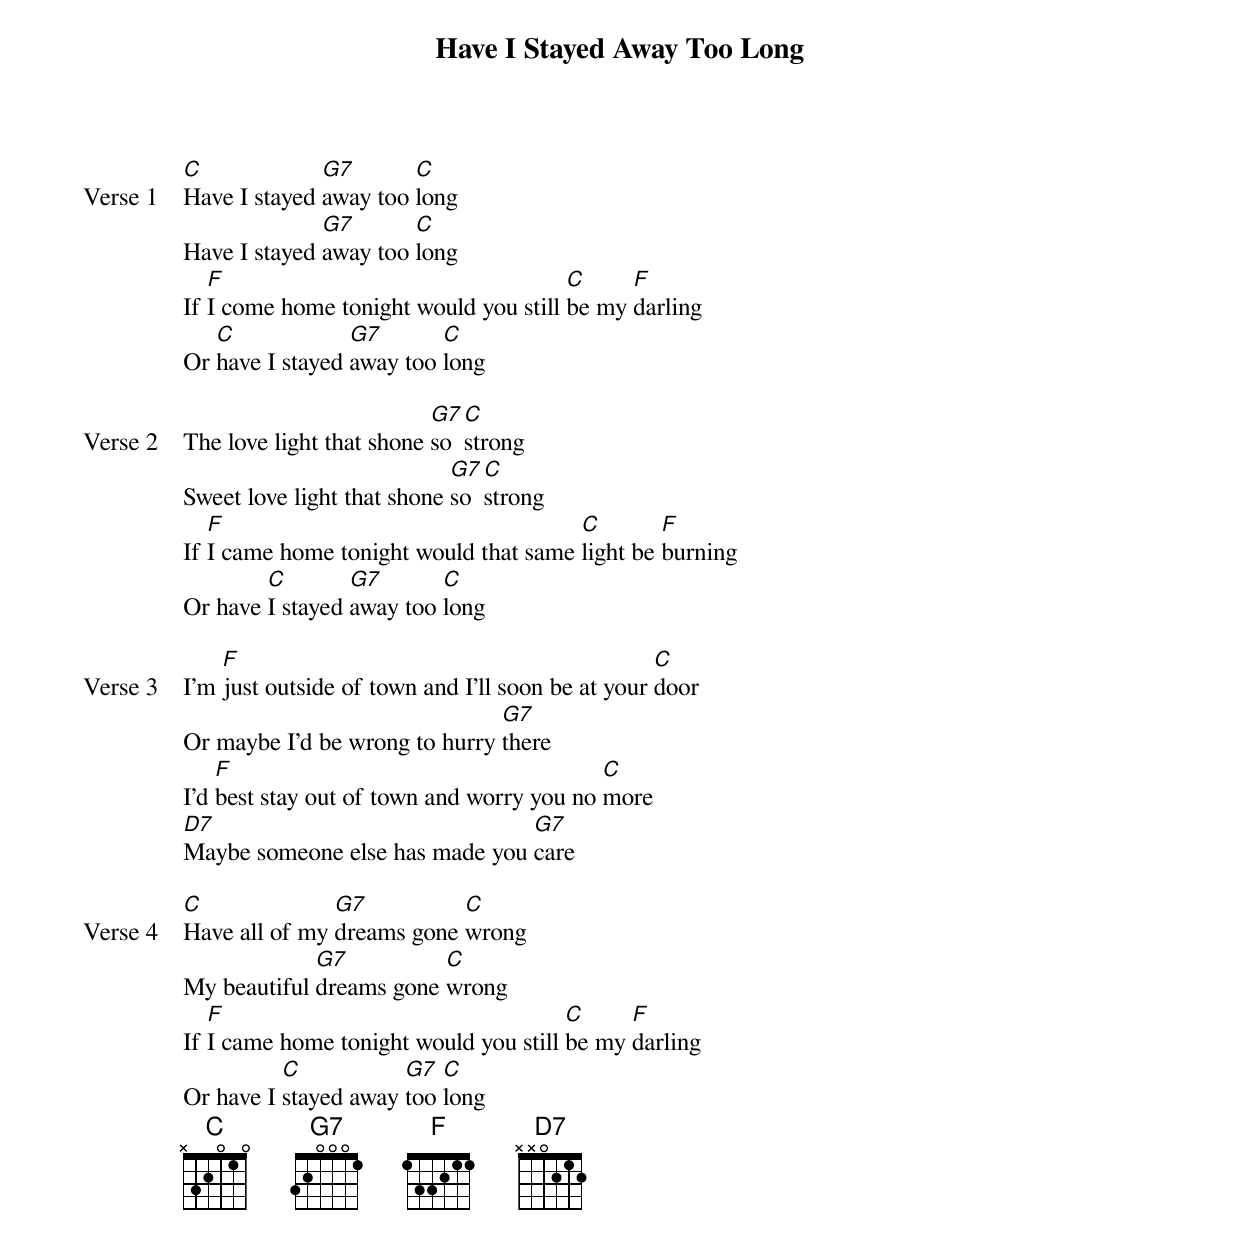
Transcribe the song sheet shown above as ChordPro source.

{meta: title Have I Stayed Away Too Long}
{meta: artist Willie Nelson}
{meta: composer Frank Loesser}
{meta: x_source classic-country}
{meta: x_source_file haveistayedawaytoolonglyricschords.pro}
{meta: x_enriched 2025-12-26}

{start_of_verse: Verse 1}
[C]Have I stayed [G7]away too [C]long
Have I stayed [G7]away too [C]long
If [F]I come home tonight would you still [C]be my [F]darling
Or [C]have I stayed [G7]away too [C]long
{end_of_verse}

{start_of_verse: Verse 2}
The love light that shone [G7]so [C]strong
Sweet love light that shone [G7]so [C]strong
If [F]I came home tonight would that same [C]light be [F]burning
Or have [C]I stayed [G7]away too [C]long
{end_of_verse}

{start_of_verse: Verse 3}
I'm [F]just outside of town and I'll soon be at your [C]door
Or maybe I'd be wrong to hurry [G7]there
I'd [F]best stay out of town and worry you no [C]more
[D7]Maybe someone else has made you [G7]care
{end_of_verse}

{start_of_verse: Verse 4}
[C]Have all of my [G7]dreams gone [C]wrong
My beautiful [G7]dreams gone [C]wrong
If [F]I came home tonight would you still [C]be my [F]darling
Or have I [C]stayed away [G7]too [C]long
{end_of_verse}
